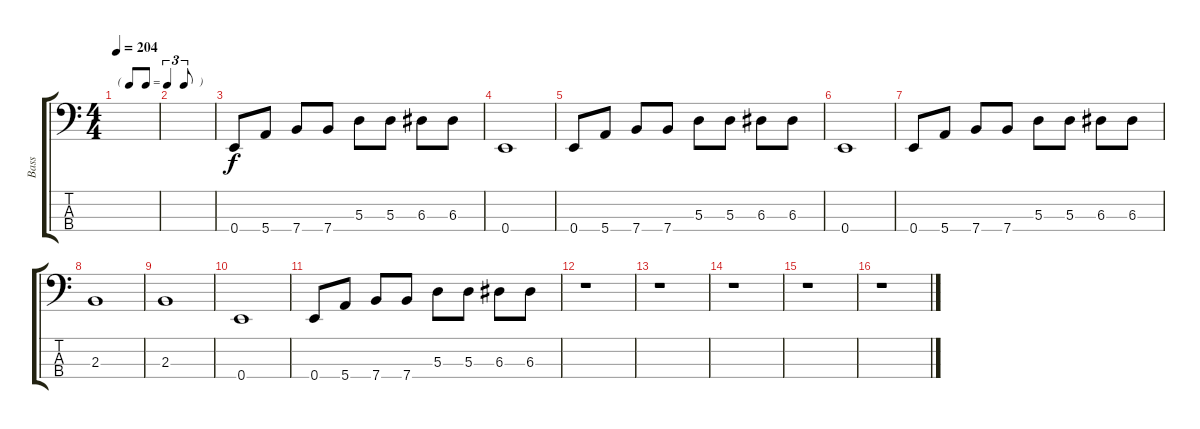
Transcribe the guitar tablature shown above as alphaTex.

\track ("Bass" "Bass") {instrument electricbassfinger}
\staff {score tabs}
\tuning (G2 D2 A1 E1) {hide}
\ts (4 4)
\tf triplet8th
\tempo 204
\clef f4
\ks c
|
|
0.4.8 5.4.8 7.4.8 7.4.8 5.3.8 5.3.8 6.3.8 6.3.8 |
0.4.1 |
0.4.8 5.4.8 7.4.8 7.4.8 5.3.8 5.3.8 6.3.8 6.3.8 |
0.4.1 |
0.4.8 5.4.8 7.4.8 7.4.8 5.3.8 5.3.8 6.3.8 6.3.8 |
2.3.1 |
2.3.1 |
0.4.1 |
0.4.8 5.4.8 7.4.8 7.4.8 5.3.8 5.3.8 6.3.8 6.3.8 |
r.1 |
r.1 |
r.1 |
r.1 |
r.1
